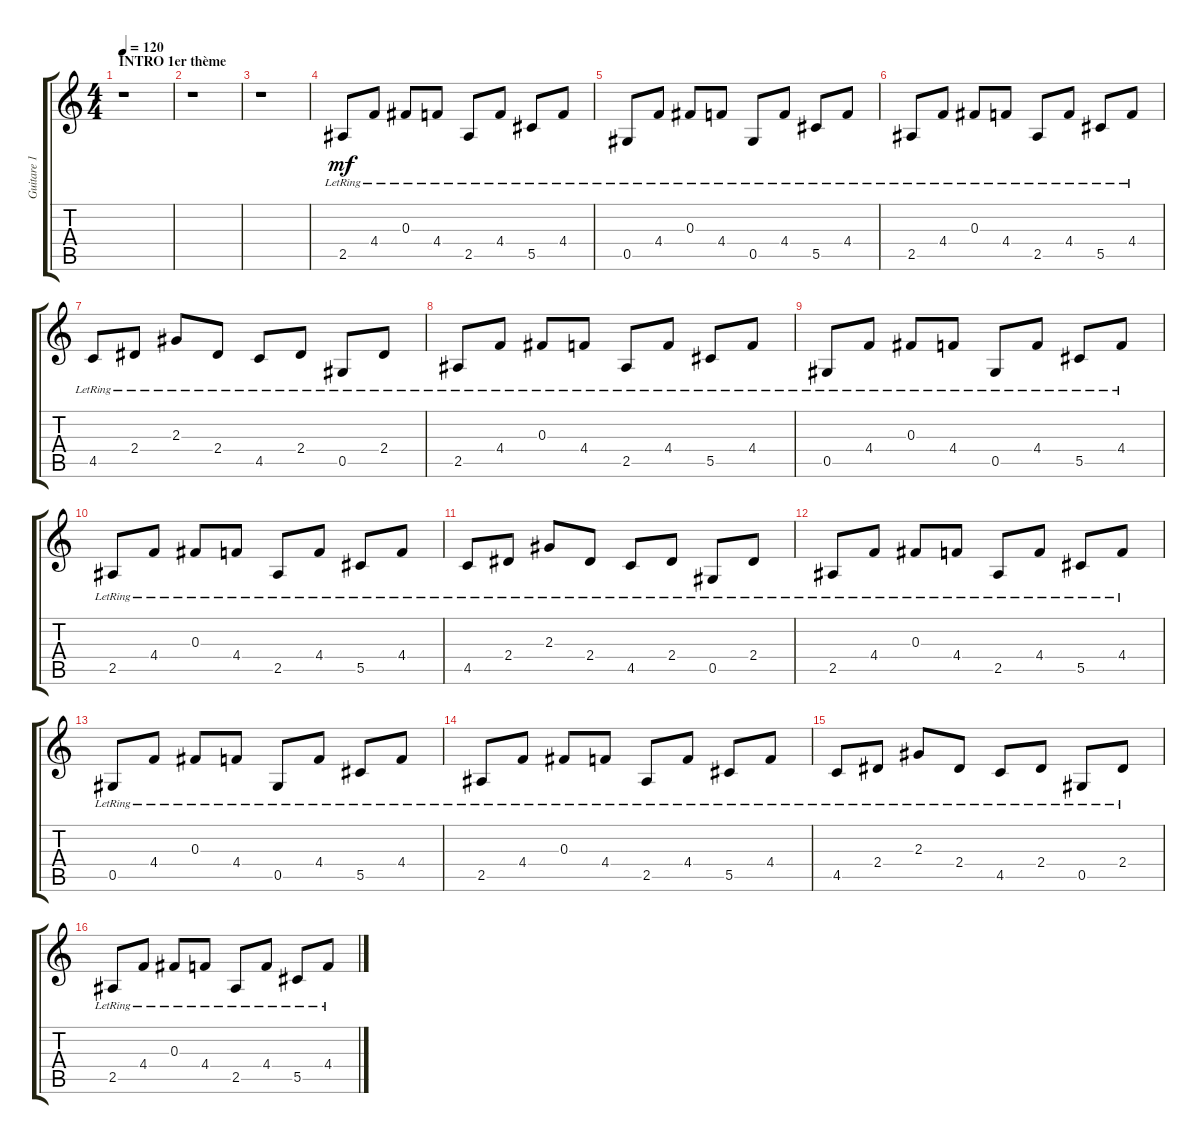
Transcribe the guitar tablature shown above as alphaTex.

\track ("Guitare 1  ( Acoustique )" "Guitare 1 ") {instrument acousticguitarsteel}
\staff {score tabs}
\tuning (Eb4 Bb3 Gb3 Db3 Ab2 Eb2) {hide}
\ts (4 4)
\section ("" "INTRO 1er thème")
\tempo 120
\clef g2
\ks c
r.1{dy mf instrument acousticguitarsteel} |
r.1 |
r.1 |
2.5{lr}.8 4.4{lr}.8 0.3{lr}.8 4.4{lr}.8 2.5{lr}.8 4.4{lr}.8 5.5{lr}.8 4.4{lr}.8 |
0.5{lr}.8 4.4{lr}.8 0.3{lr}.8 4.4{lr}.8 0.5{lr}.8 4.4{lr}.8 5.5{lr}.8 4.4{lr}.8 |
2.5{lr}.8 4.4{lr}.8 0.3{lr}.8 4.4{lr}.8 2.5{lr}.8 4.4{lr}.8 5.5{lr}.8 4.4{lr}.8 |
4.5{lr}.8 2.4{lr}.8 2.3{lr}.8 2.4{lr}.8 4.5{lr}.8 2.4{lr}.8 0.5{lr}.8 2.4{lr}.8 |
2.5{lr}.8 4.4{lr}.8 0.3{lr}.8 4.4{lr}.8 2.5{lr}.8 4.4{lr}.8 5.5{lr}.8 4.4{lr}.8 |
0.5{lr}.8 4.4{lr}.8 0.3{lr}.8 4.4{lr}.8 0.5{lr}.8 4.4{lr}.8 5.5{lr}.8 4.4{lr}.8 |
2.5{lr}.8 4.4{lr}.8 0.3{lr}.8 4.4{lr}.8 2.5{lr}.8 4.4{lr}.8 5.5{lr}.8 4.4{lr}.8 |
4.5{lr}.8 2.4{lr}.8 2.3{lr}.8 2.4{lr}.8 4.5{lr}.8 2.4{lr}.8 0.5{lr}.8 2.4{lr}.8 |
2.5{lr}.8 4.4{lr}.8 0.3{lr}.8 4.4{lr}.8 2.5{lr}.8 4.4{lr}.8 5.5{lr}.8 4.4{lr}.8 |
0.5{lr}.8 4.4{lr}.8 0.3{lr}.8 4.4{lr}.8 0.5{lr}.8 4.4{lr}.8 5.5{lr}.8 4.4{lr}.8 |
2.5{lr}.8 4.4{lr}.8 0.3{lr}.8 4.4{lr}.8 2.5{lr}.8 4.4{lr}.8 5.5{lr}.8 4.4{lr}.8 |
4.5{lr}.8 2.4{lr}.8 2.3{lr}.8 2.4{lr}.8 4.5{lr}.8 2.4{lr}.8 0.5{lr}.8 2.4{lr}.8 |
2.5{lr}.8 4.4{lr}.8 0.3{lr}.8 4.4{lr}.8 2.5{lr}.8 4.4{lr}.8 5.5{lr}.8 4.4{lr}.8
